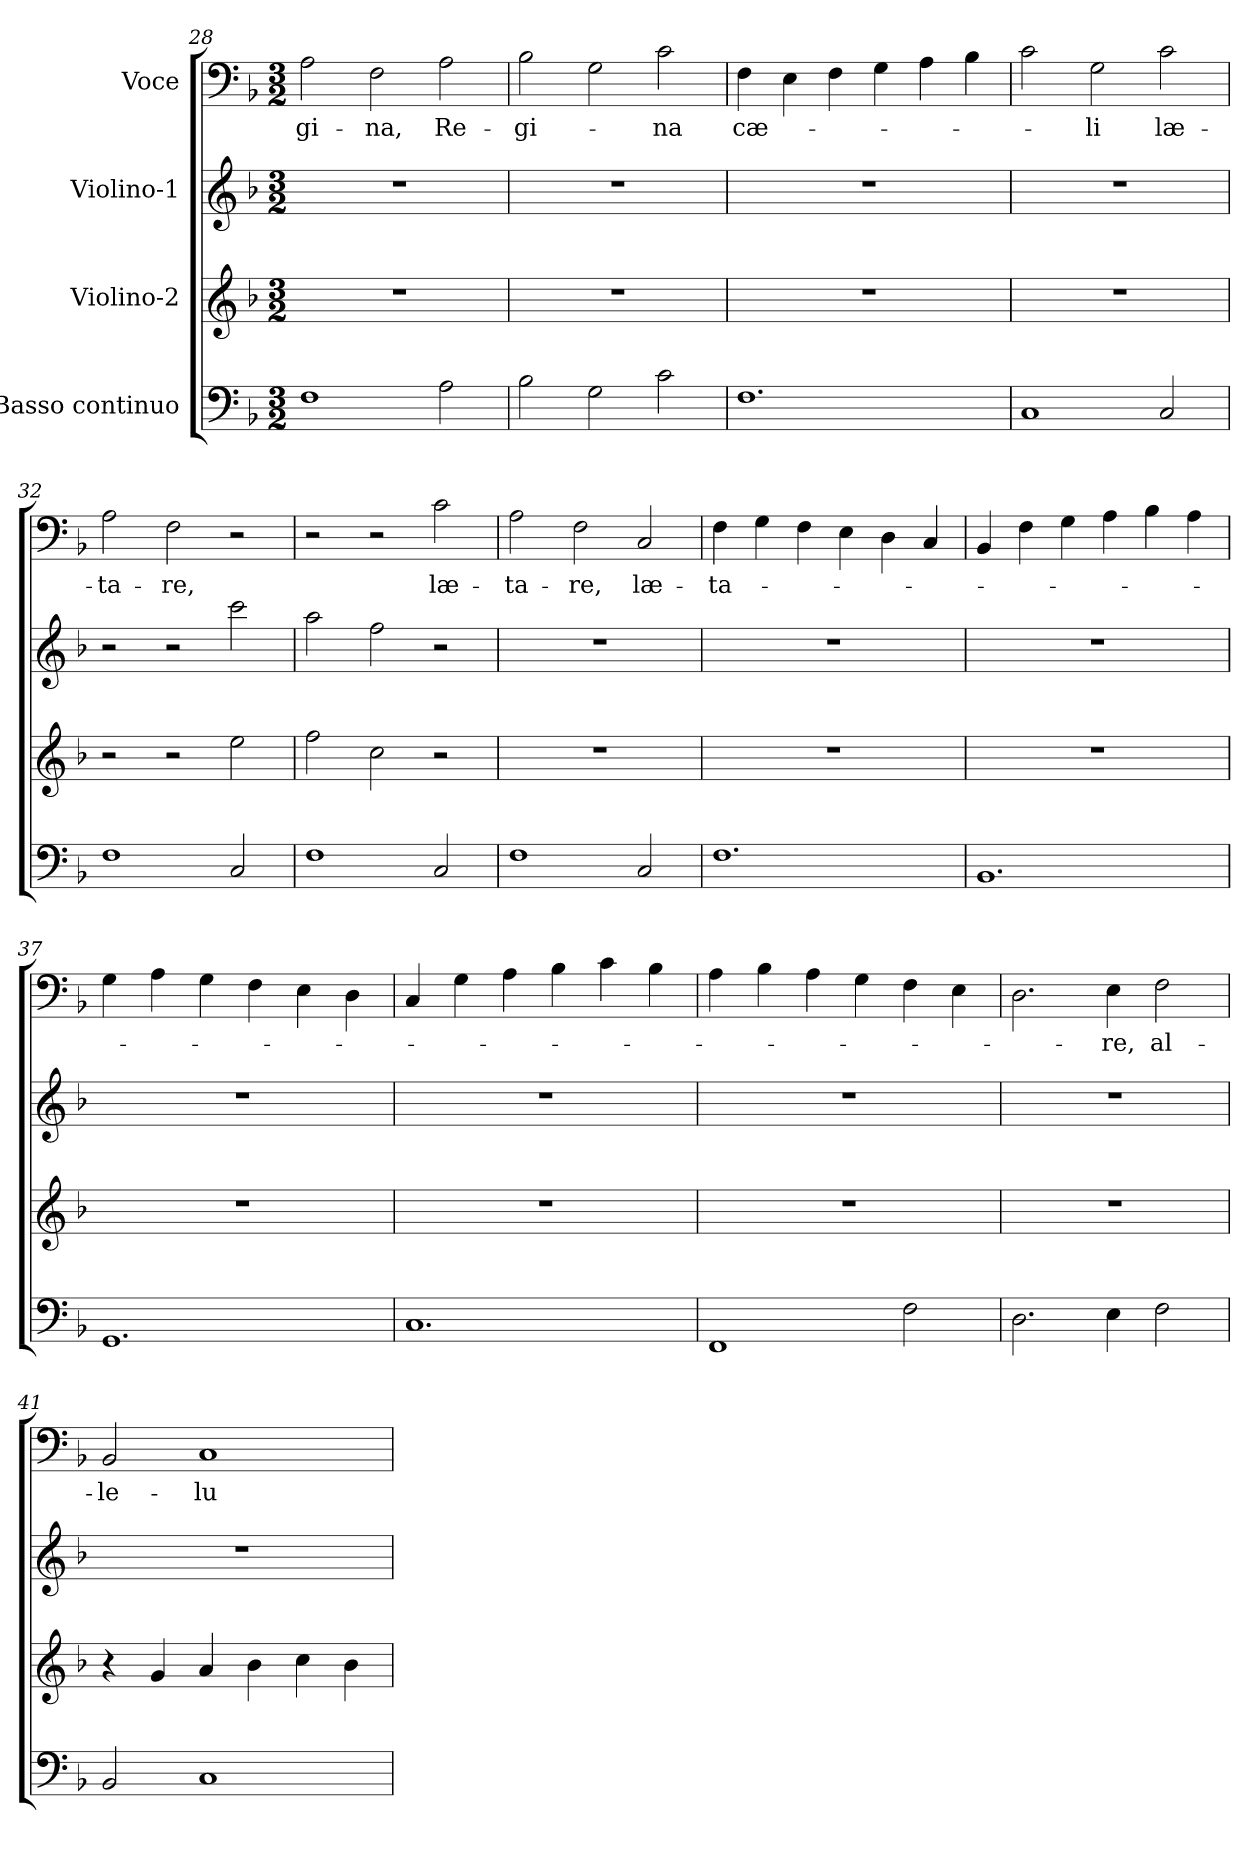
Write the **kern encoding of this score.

**kern	**kern	**kern	**kern	**text
*part4	*part3	*part2	*part1	*part1
*staff4	*staff3	*staff2	*staff1	*staff1
*I"Basso continuo	*I"Violino-2	*I"Violino-1	*I"Voce	*
*clefF4	*clefG2	*clefG2	*clefF4	*
*k[b-]	*k[b-]	*k[b-]	*k[b-]	*
*F:	*F:	*F:	*F:	*
*M3/2	*M3/2	*M3/2	*M3/2	*
=28	=28	=28	=28	=28
!	!	!	!	!LO:LY:b
1F	1.r	1.r	2A\	-gi-
!	!	!	!	!LO:LY:b
.	.	.	2F\	-na,
!	!	!	!	!LO:LY:b
2A\	.	.	2A\	Re-
=29	=29	=29	=29	=29
!	!	!	!	!LO:LY:b
2B-\	1.r	1.r	2B-\	-gi-
2G\	.	.	2G\	.
!	!	!	!	!LO:LY:b
2c\	.	.	2c\	-na
=30	=30	=30	=30	=30
!	!	!	!	!LO:LY:b
1.F	1.r	1.r	4F\	cæ-
.	.	.	4E\	.
.	.	.	4F\	.
.	.	.	4G\	.
.	.	.	4A\	.
.	.	.	4B-\	.
!!LO:PB:g=z
=31	=31	=31	=31	=31
1C	1.r	1.r	2c\	.
!	!	!	!	!LO:LY:b
.	.	.	2G\	-li
!	!	!	!	!LO:LY:b
2C/	.	.	2c\	læ-
=32	=32	=32	=32	=32
!	!	!	!	!LO:LY:b
1F	2r	2r	2A\	-ta-
!	!	!	!	!LO:LY:b
.	2r	2r	2F\	-re,
2C/	2ee\	2ccc\	2r	.
=33	=33	=33	=33	=33
1F	2ff\	2aa\	2r	.
.	2cc\	2ff\	2r	.
!	!	!	!	!LO:LY:b
2C/	2r	2r	2c\	læ-
=34	=34	=34	=34	=34
!	!	!	!	!LO:LY:b
1F	1.r	1.r	2A\	-ta-
!	!	!	!	!LO:LY:b
.	.	.	2F\	-re,
!	!	!	!	!LO:LY:b
2C/	.	.	2C/	læ-
=35	=35	=35	=35	=35
!	!	!	!	!LO:LY:b
1.F	1.r	1.r	4F\	-ta-
.	.	.	4G\	.
.	.	.	4F\	.
.	.	.	4E\	.
.	.	.	4D\	.
.	.	.	4C/	.
=36	=36	=36	=36	=36
1.BB-	1.r	1.r	4BB-/	.
.	.	.	4F\	.
.	.	.	4G\	.
.	.	.	4A\	.
.	.	.	4B-\	.
.	.	.	4A\	.
=37	=37	=37	=37	=37
1.GG	1.r	1.r	4G\	.
.	.	.	4A\	.
.	.	.	4G\	.
.	.	.	4F\	.
.	.	.	4E\	.
.	.	.	4D\	.
!!LO:LB:g=z
=38	=38	=38	=38	=38
1.C	1.r	1.r	4C/	.
.	.	.	4G\	.
.	.	.	4A\	.
.	.	.	4B-\	.
.	.	.	4c\	.
.	.	.	4B-\	.
=39	=39	=39	=39	=39
1FF	1.r	1.r	4A\	.
.	.	.	4B-\	.
.	.	.	4A\	.
.	.	.	4G\	.
2F\	.	.	4F\	.
.	.	.	4E\	.
=40	=40	=40	=40	=40
2.D\	1.r	1.r	2.D\	.
!	!	!	!	!LO:LY:b
4E\	.	.	4E\	-re,
!	!	!	!	!LO:LY:b
2F\	.	.	2F\	al-
=41	=41	=41	=41	=41
!	!	!	!	!LO:LY:b
2BB-/	4r	1.r	2BB-/	-le-
.	4g/	.	.	.
!	!	!	!	!LO:LY:b
1C	4a/	.	1C	-lu-
.	4b-\	.	.	.
.	4cc\	.	.	.
.	4b-\	.	.	.
=	=	=	=	=
*-	*-	*-	*-	*-
